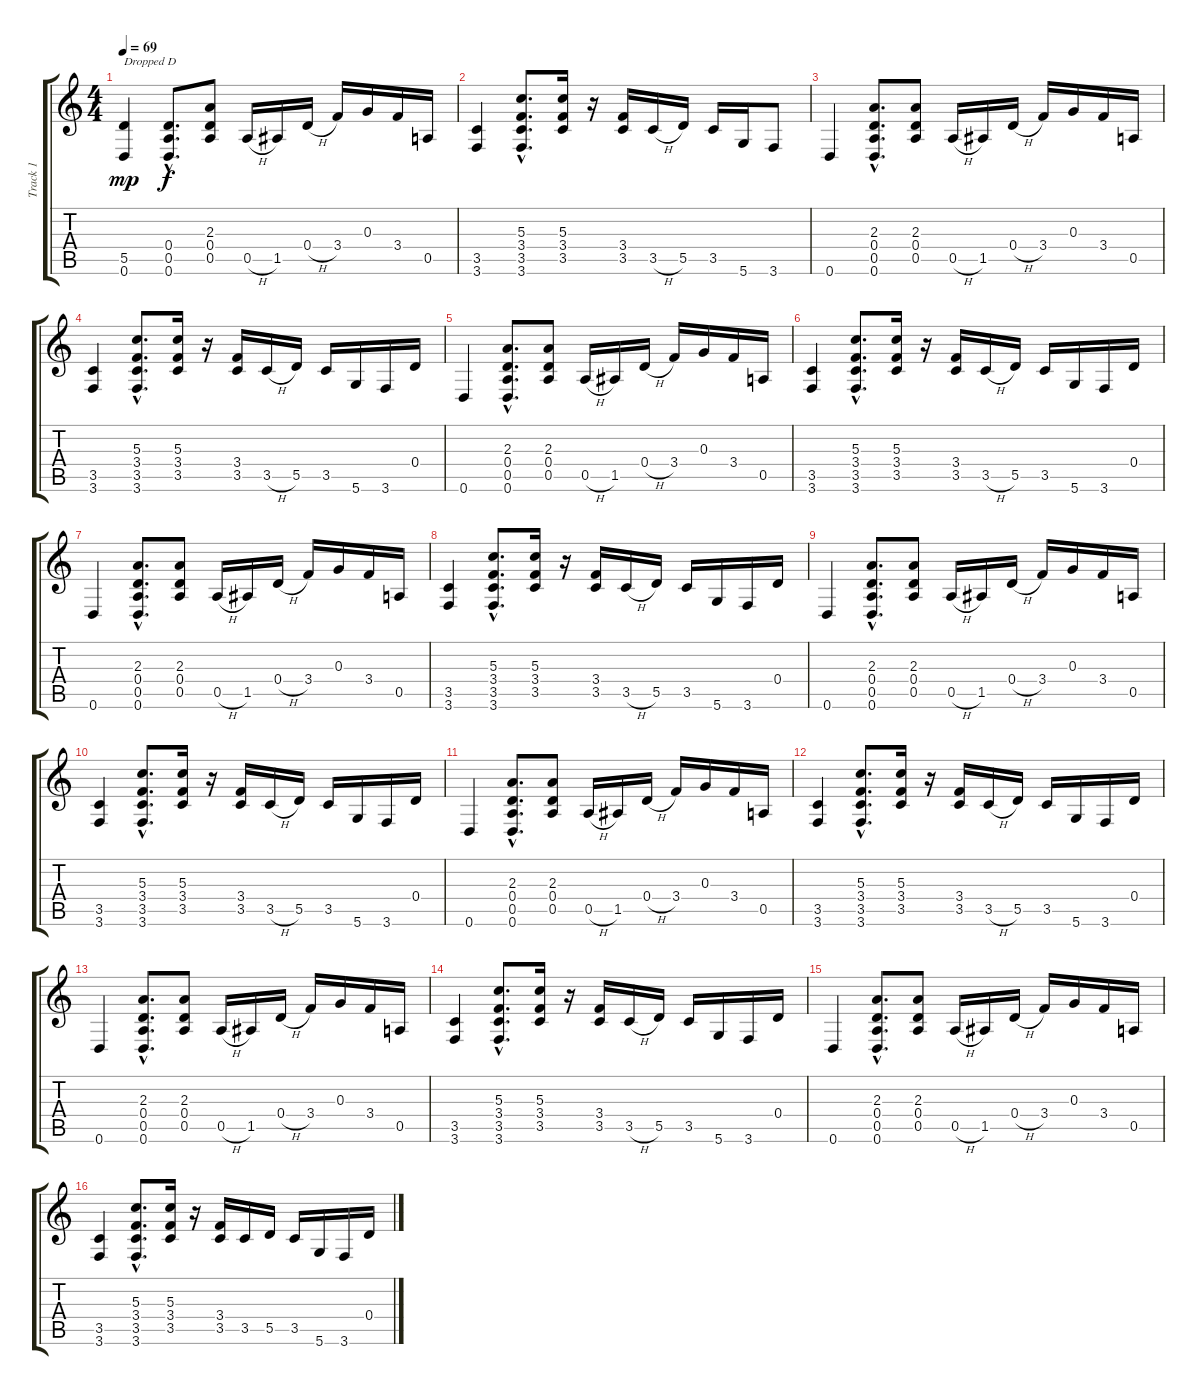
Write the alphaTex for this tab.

\track ("Track 1" "Track 1") {instrument electricguitarclean}
\staff {score tabs}
\tuning (E4 B3 G3 D3 A2 D2) {hide}
\ts (4 4)
\tempo 69
\clef g2
\ks c
(5.5 0.6).4{txt "Dropped D" dy mp instrument electricguitarclean} (0.4{hac} 0.5{hac} 0.6{hac}).8{d dy f} (2.3 0.4 0.5).8 0.5{h}.16 1.5.16 0.4{h}.16 3.4.16 0.3.16 3.4.16 0.5.16 |
(3.5 3.6).4 (5.3{hac} 3.4{hac} 3.5{hac} 3.6{hac}).8{d} (5.3 3.4 3.5).16 r.16 (3.4 3.5).16 3.5{h}.16 5.5.16 3.5.16 5.6.16 3.6.8 |
0.6.4 (2.3{hac} 0.4{hac} 0.5{hac} 0.6{hac}).8{d} (2.3 0.4 0.5).8 0.5{h}.16 1.5.16 0.4{h}.16 3.4.16 0.3.16 3.4.16 0.5.16 |
(3.5 3.6).4 (5.3{hac} 3.4{hac} 3.5{hac} 3.6{hac}).8{d} (5.3 3.4 3.5).16 r.16 (3.4 3.5).16 3.5{h}.16 5.5.16 3.5.16 5.6.16 3.6.16 0.4.16 |
0.6.4 (2.3{hac} 0.4{hac} 0.5{hac} 0.6{hac}).8{d} (2.3 0.4 0.5).8 0.5{h}.16 1.5.16 0.4{h}.16 3.4.16 0.3.16 3.4.16 0.5.16 |
(3.5 3.6).4 (5.3{hac} 3.4{hac} 3.5{hac} 3.6{hac}).8{d} (5.3 3.4 3.5).16 r.16 (3.4 3.5).16 3.5{h}.16 5.5.16 3.5.16 5.6.16 3.6.16 0.4.16 |
0.6.4 (2.3{hac} 0.4{hac} 0.5{hac} 0.6{hac}).8{d} (2.3 0.4 0.5).8 0.5{h}.16 1.5.16 0.4{h}.16 3.4.16 0.3.16 3.4.16 0.5.16 |
(3.5 3.6).4 (5.3{hac} 3.4{hac} 3.5{hac} 3.6{hac}).8{d} (5.3 3.4 3.5).16 r.16 (3.4 3.5).16 3.5{h}.16 5.5.16 3.5.16 5.6.16 3.6.16 0.4.16 |
0.6.4 (2.3{hac} 0.4{hac} 0.5{hac} 0.6{hac}).8{d} (2.3 0.4 0.5).8 0.5{h}.16 1.5.16 0.4{h}.16 3.4.16 0.3.16 3.4.16 0.5.16 |
(3.5 3.6).4 (5.3{hac} 3.4{hac} 3.5{hac} 3.6{hac}).8{d} (5.3 3.4 3.5).16 r.16 (3.4 3.5).16 3.5{h}.16 5.5.16 3.5.16 5.6.16 3.6.16 0.4.16 |
0.6.4 (2.3{hac} 0.4{hac} 0.5{hac} 0.6{hac}).8{d} (2.3 0.4 0.5).8 0.5{h}.16 1.5.16 0.4{h}.16 3.4.16 0.3.16 3.4.16 0.5.16 |
(3.5 3.6).4 (5.3{hac} 3.4{hac} 3.5{hac} 3.6{hac}).8{d} (5.3 3.4 3.5).16 r.16 (3.4 3.5).16 3.5{h}.16 5.5.16 3.5.16 5.6.16 3.6.16 0.4.16 |
0.6.4 (2.3{hac} 0.4{hac} 0.5{hac} 0.6{hac}).8{d} (2.3 0.4 0.5).8 0.5{h}.16 1.5.16 0.4{h}.16 3.4.16 0.3.16 3.4.16 0.5.16 |
(3.5 3.6).4 (5.3{hac} 3.4{hac} 3.5{hac} 3.6{hac}).8{d} (5.3 3.4 3.5).16 r.16 (3.4 3.5).16 3.5{h}.16 5.5.16 3.5.16 5.6.16 3.6.16 0.4.16 |
0.6.4 (2.3{hac} 0.4{hac} 0.5{hac} 0.6{hac}).8{d} (2.3 0.4 0.5).8 0.5{h}.16 1.5.16 0.4{h}.16 3.4.16 0.3.16 3.4.16 0.5.16 |
(3.5 3.6).4 (5.3{hac} 3.4{hac} 3.5{hac} 3.6{hac}).8{d} (5.3 3.4 3.5).16 r.16 (3.4 3.5).16 3.5.16 5.5.16 3.5.16 5.6.16 3.6.16 0.4.16
